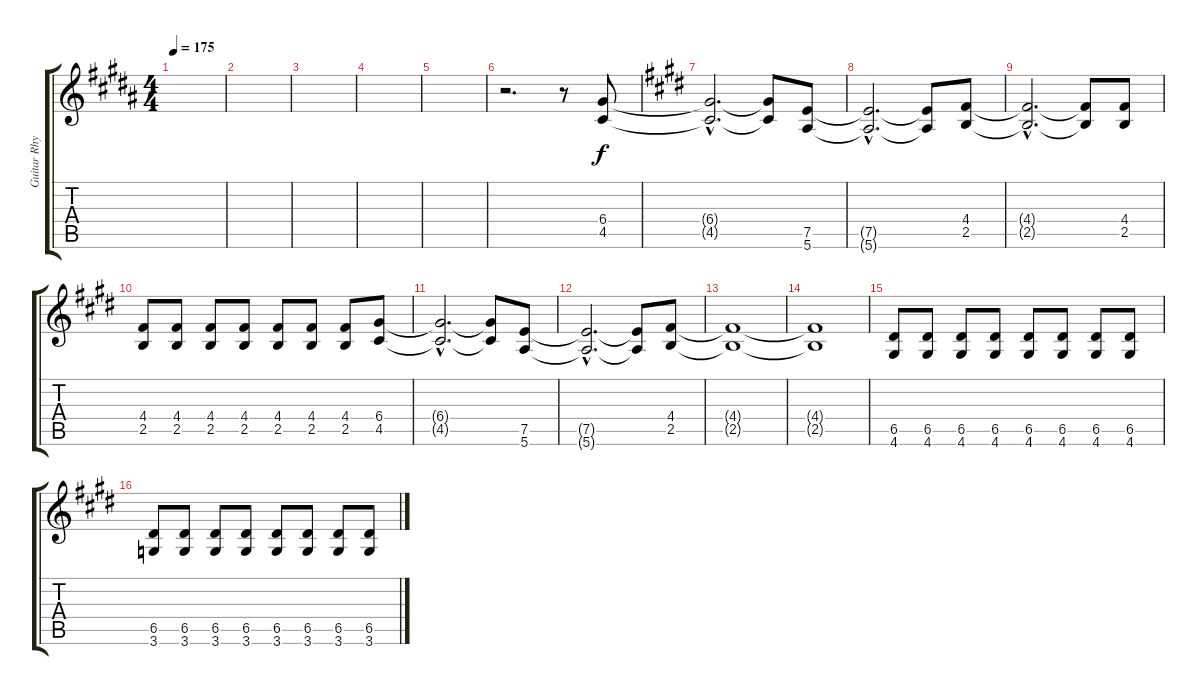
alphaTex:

\track ("Guitar Rhythm" "Guitar Rhy") {instrument overdrivenguitar}
\staff {score tabs}
\tuning (E4 B3 G3 D3 A2 E2) {hide}
\ts (4 4)
\tempo 175
\clef g2
\ks b
|
|
|
|
|
r.2{d} r.8 (6.4 4.5).8 |
\ks e
(6.4{hac t} 4.5{hac t}).2{d} (6.4{t} 4.5{t}).8 (7.5 5.6).8 |
(7.5{hac t} 5.6{hac t}).2{d} (7.5{t} 5.6{t}).8 (4.4 2.5).8 |
(4.4{hac t} 2.5{hac t}).2{d} (4.4{t} 2.5{t}).8 (4.4 2.5).8 |
(4.4 2.5).8 (4.4 2.5).8 (4.4 2.5).8 (4.4 2.5).8 (4.4 2.5).8 (4.4 2.5).8 (4.4 2.5).8 (6.4 4.5).8 |
(6.4{hac t} 4.5{hac t}).2{d} (6.4{t} 4.5{t}).8 (7.5 5.6).8 |
(7.5{hac t} 5.6{hac t}).2{d} (7.5{t} 5.6{t}).8 (4.4 2.5).8 |
(4.4{t} 2.5{t}).1 |
(4.4{t} 2.5{t}).1 |
(6.5 4.6).8 (6.5 4.6).8 (6.5 4.6).8 (6.5 4.6).8 (6.5 4.6).8 (6.5 4.6).8 (6.5 4.6).8 (6.5 4.6).8 |
(6.5 3.6).8 (6.5 3.6).8 (6.5 3.6).8 (6.5 3.6).8 (6.5 3.6).8 (6.5 3.6).8 (6.5 3.6).8 (6.5 3.6).8
